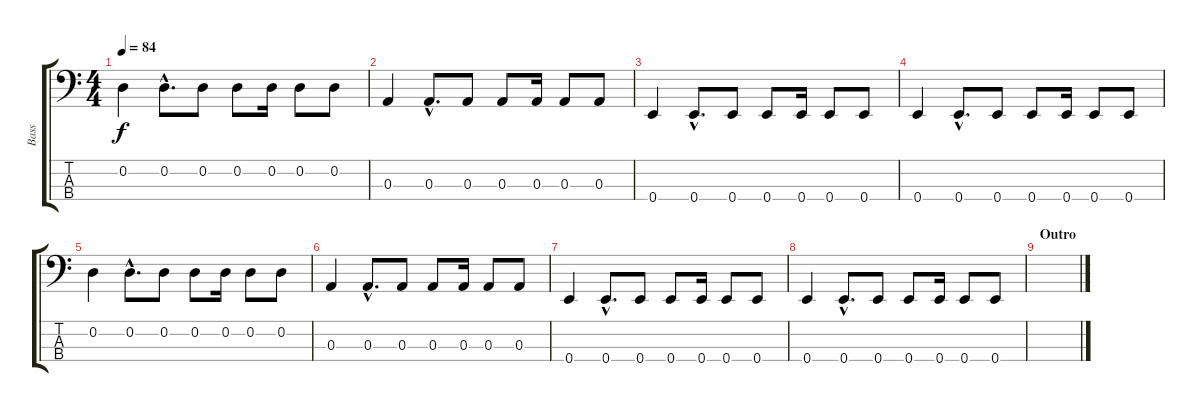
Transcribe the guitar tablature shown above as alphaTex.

\track ("Bass" "Bass") {instrument electricbassfinger}
\staff {score tabs}
\tuning (G2 D2 A1 E1) {hide}
\ts (4 4)
\tempo 84
\clef f4
\ks c
0.2.4{dy f} 0.2{hac}.8{d} 0.2.8 0.2.8 0.2.16 0.2.8 0.2.8 |
0.3.4 0.3{hac}.8{d} 0.3.8 0.3.8 0.3.16 0.3.8 0.3.8 |
0.4.4 0.4{hac}.8{d} 0.4.8 0.4.8 0.4.16 0.4.8 0.4.8 |
0.4.4 0.4{hac}.8{d} 0.4.8 0.4.8 0.4.16 0.4.8 0.4.8 |
0.2.4 0.2{hac}.8{d} 0.2.8 0.2.8 0.2.16 0.2.8 0.2.8 |
0.3.4 0.3{hac}.8{d} 0.3.8 0.3.8 0.3.16 0.3.8 0.3.8 |
0.4.4 0.4{hac}.8{d} 0.4.8 0.4.8 0.4.16 0.4.8 0.4.8 |
0.4.4 0.4{hac}.8{d} 0.4.8 0.4.8 0.4.16 0.4.8 0.4.8 |
\section ("" "Outro")
